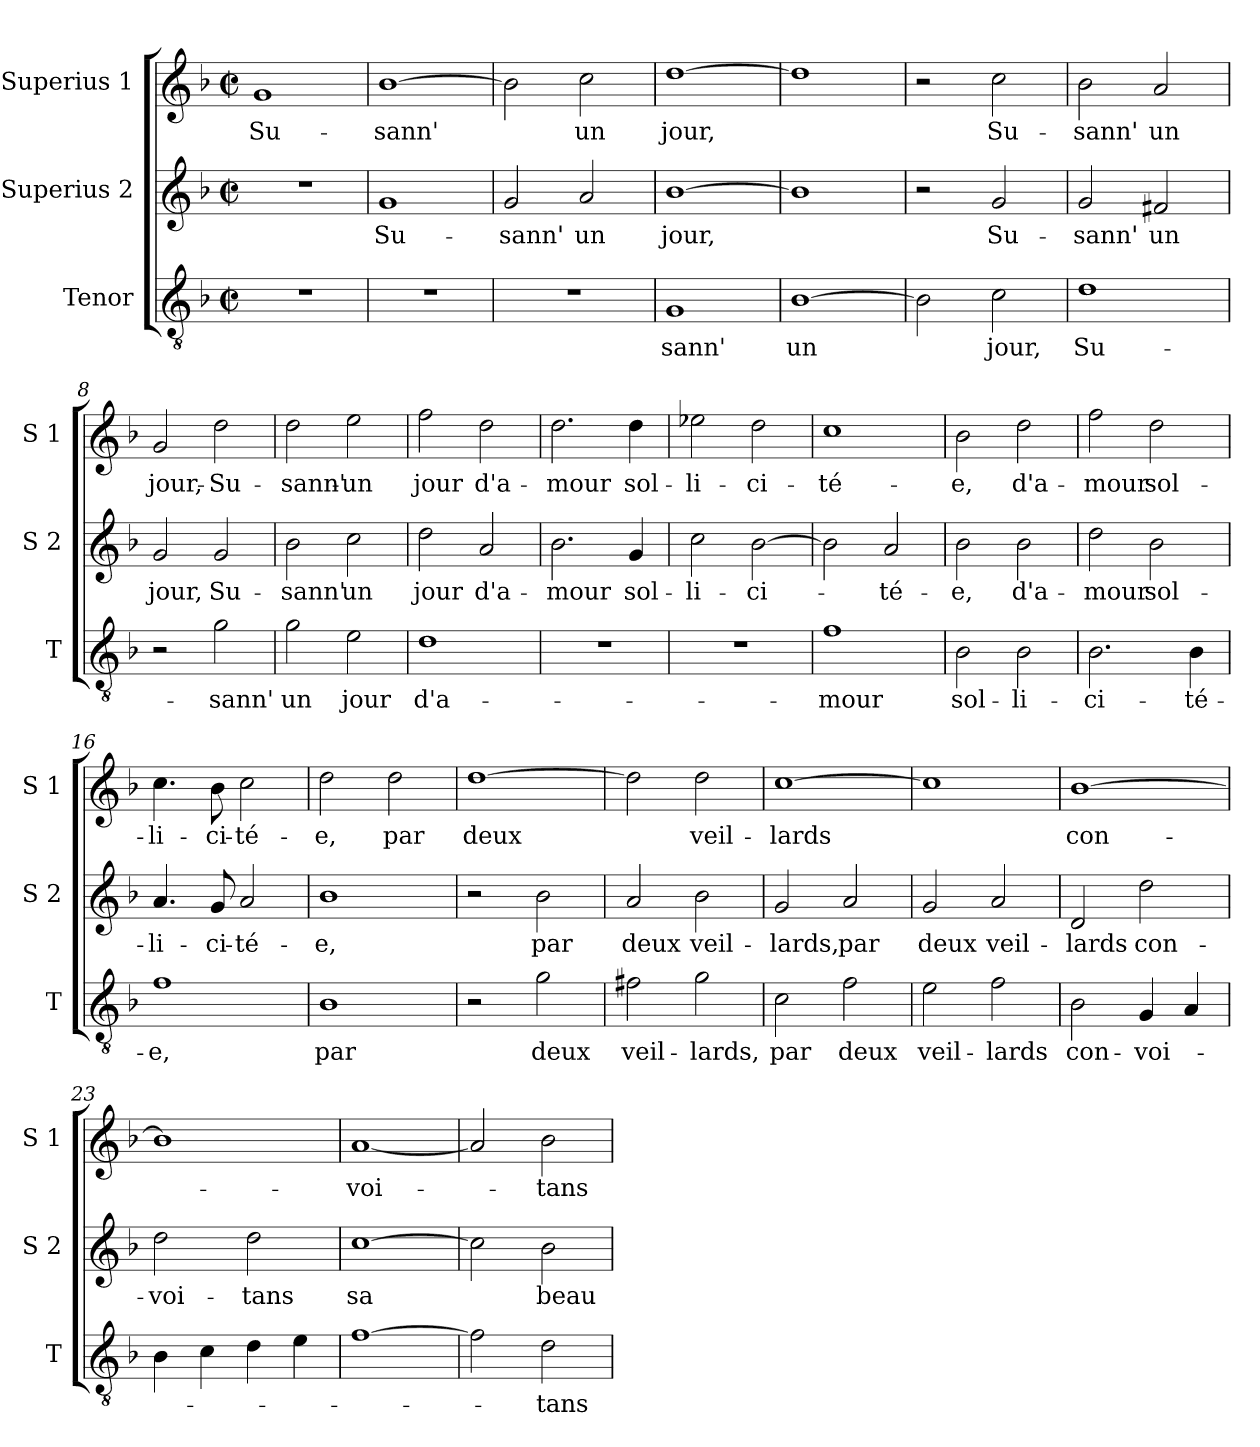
**kern	**text	**kern	**text	**kern	**text
*part3	*part3	*part2	*part2	*part1	*part1
*staff3	*staff3	*staff2	*staff2	*staff1	*staff1
*I"Tenor	*	*I"Superius 2	*	*I"Superius 1	*
*I'T	*	*I'S 2	*	*I'S 1	*
*clefGv2	*	*clefG2	*	*clefG2	*
*k[b-]	*	*k[b-]	*	*k[b-]	*
*F:	*	*F:	*	*F:	*
*M2/2	*	*M2/2	*	*M2/2	*
*met(c|)	*	*met(c|)	*	*met(c|)	*
=1	=1	=1	=1	=1	=1
!	!	!	!	!	!LO:LY:b
1r	.	1r	.	1g	Su-
=2	=2	=2	=2	=2	=2
!	!	!	!LO:LY:b	!	!LO:LY:b
1r	.	1g	Su-	[1b-	-sann'
=3	=3	=3	=3	=3	=3
!	!	!	!LO:LY:b	!	!
1r	.	2g/	-sann'	2b-\]	.
!	!	!	!LO:LY:b	!	!LO:LY:b
.	.	2a/	un	2cc\	un
=4	=4	=4	=4	=4	=4
!	!LO:LY:b	!	!LO:LY:b	!	!LO:LY:b
1G	sann'	[1b-	jour,	[1dd	jour,
=5	=5	=5	=5	=5	=5
!	!LO:LY:b	!	!	!	!
[1B-	un	1b-]	.	1dd]	.
!!LO:LB:g=z
=6	=6	=6	=6	=6	=6
2B-\]	.	2r	.	2r	.
!	!LO:LY:b	!	!LO:LY:b	!	!LO:LY:b
2c\	jour,	2g/	Su-	2cc\	Su-
=7	=7	=7	=7	=7	=7
!	!LO:LY:b	!	!LO:LY:b	!	!LO:LY:b
1d	Su-	2g/	-sann'	2b-\	-sann'
!	!	!	!LO:LY:b	!	!LO:LY:b
.	.	2f#X/	un	2a/	un
=8	=8	=8	=8	=8	=8
!	!	!	!LO:LY:b	!	!LO:LY:b
2r	.	2g/	jour,	2g/	jour,-
!	!LO:LY:b	!	!LO:LY:b	!	!LO:LY:b
2g\	-sann'	2g/	Su-	2dd\	-Su-
=9	=9	=9	=9	=9	=9
!	!LO:LY:b	!	!LO:LY:b	!	!LO:LY:b
2g\	un	2b-\	-sann'	2dd\	-sann'-
!	!LO:LY:b	!	!LO:LY:b	!	!LO:LY:b
2e\	jour	2cc\	un	2ee\	-un
=10	=10	=10	=10	=10	=10
!	!LO:LY:b	!	!LO:LY:b	!	!LO:LY:b
1d	d'a-	2dd\	jour	2ff\	jour
!	!	!	!LO:LY:b	!	!LO:LY:b
.	.	2a/	d'a-	2dd\	d'a-
=11	=11	=11	=11	=11	=11
!	!	!	!LO:LY:b	!	!LO:LY:b
1r	.	2.b-\	-mour	2.dd\	-mour
!	!	!	!LO:LY:b	!	!LO:LY:b
.	.	4g/	sol-	4dd\	sol-
!!LO:LB:g=z
=12	=12	=12	=12	=12	=12
!	!	!	!LO:LY:b	!	!LO:LY:b
1r	.	2cc\	-li-	2ee-X\	-li-
!	!	!	!LO:LY:b	!	!LO:LY:b
.	.	[2b-\	-ci-	2dd\	-ci-
=13	=13	=13	=13	=13	=13
!	!LO:LY:b	!	!	!	!LO:LY:b
1f	-mour	2b-\]	.	1cc	-té-
!	!	!	!LO:LY:b	!	!
.	.	2a/	-té-	.	.
=14	=14	=14	=14	=14	=14
!	!LO:LY:b	!	!LO:LY:b	!	!LO:LY:b
2B-\	sol-	2b-\	-e,	2b-\	-e,
!	!LO:LY:b	!	!LO:LY:b	!	!LO:LY:b
2B-\	-li-	2b-\	d'a-	2dd\	d'a-
=15	=15	=15	=15	=15	=15
!	!LO:LY:b	!	!LO:LY:b	!	!LO:LY:b
2.B-\	-ci-	2dd\	-mour	2ff\	-mour
!	!	!	!LO:LY:b	!	!LO:LY:b
.	.	2b-\	sol-	2dd\	sol-
!	!LO:LY:b	!	!	!	!
4B-\	-té-	.	.	.	.
=16	=16	=16	=16	=16	=16
!	!LO:LY:b	!	!LO:LY:b	!	!LO:LY:b
1f	-e,	4.a/	-li-	4.cc\	-li-
!	!	!	!LO:LY:b	!	!LO:LY:b
.	.	8g/	-ci-	8b-\	-ci-
!	!	!	!LO:LY:b	!	!LO:LY:b
.	.	2a/	-té-	2cc\	-té-
=17	=17	=17	=17	=17	=17
!	!LO:LY:b	!	!LO:LY:b	!	!LO:LY:b
1B-	par	1b-	-e,	2dd\	-e,
!	!	!	!	!	!LO:LY:b
.	.	.	.	2dd\	par
!!LO:PB:g=z
=18	=18	=18	=18	=18	=18
!	!	!	!	!	!LO:LY:b
2r	.	2r	.	[1dd	deux
!	!LO:LY:b	!	!LO:LY:b	!	!
2g\	deux	2b-\	par	.	.
=19	=19	=19	=19	=19	=19
!	!LO:LY:b	!	!LO:LY:b	!	!
2f#X\	veil-	2a/	deux	2dd\]	.
!	!LO:LY:b	!	!LO:LY:b	!	!LO:LY:b
2g\	-lards,	2b-\	veil-	2dd\	veil-
=20	=20	=20	=20	=20	=20
!	!LO:LY:b	!	!LO:LY:b	!	!LO:LY:b
2c\	par	2g/	-lards,	[1cc	-lards
!	!LO:LY:b	!	!LO:LY:b	!	!
2f\	deux	2a/	par	.	.
=21	=21	=21	=21	=21	=21
!	!LO:LY:b	!	!LO:LY:b	!	!
2e\	veil-	2g/	deux	1cc]	.
!	!LO:LY:b	!	!LO:LY:b	!	!
2f\	-lards	2a/	veil-	.	.
=22	=22	=22	=22	=22	=22
!	!LO:LY:b	!	!LO:LY:b	!	!LO:LY:b
2B-\	con-	2d/	-lards	[1b-	con-
!	!LO:LY:b	!	!LO:LY:b	!	!
4G/	-voi-	2dd\	con-	.	.
4A/	.	.	.	.	.
=23	=23	=23	=23	=23	=23
!	!	!	!LO:LY:b	!	!
4B-\	.	2dd\	-voi-	1b-]	.
4c\	.	.	.	.	.
!	!	!	!LO:LY:b	!	!
4d\	.	2dd\	-tans	.	.
4e\	.	.	.	.	.
!!LO:LB:g=z
=24	=24	=24	=24	=24	=24
!	!	!	!LO:LY:b	!	!LO:LY:b
[1f	.	[1cc	sa	[1a	-voi-
=25	=25	=25	=25	=25	=25
2f\]	.	2cc\]	.	2a/]	.
!	!LO:LY:b	!	!LO:LY:b	!	!LO:LY:b
2d\	-tans	2b-\	beau-	2b-\	-tans
=	=	=	=	=	=
*-	*-	*-	*-	*-	*-
